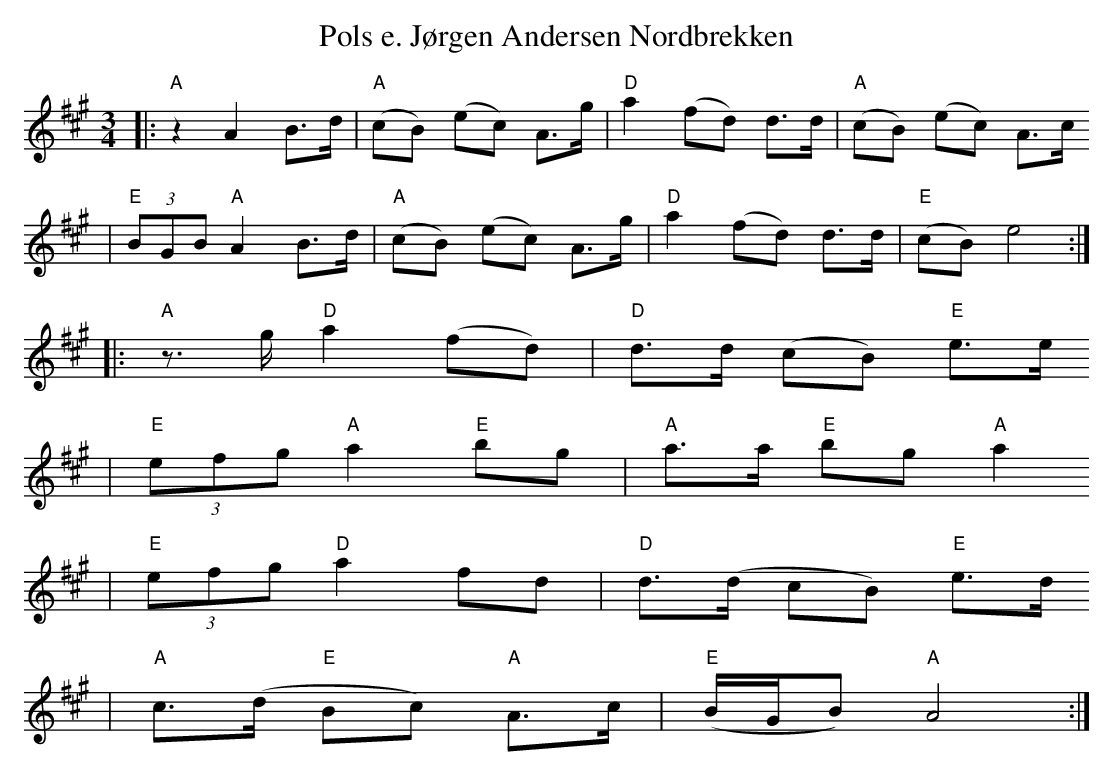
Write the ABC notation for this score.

X:1
T:Pols e. Jørgen Andersen Nordbrekken
M:3/4
L:1/8
K:A
|: "A"z2  A2 B>d | "A"(cB) (ec) A>g | "D"a2 (fd) d>d | "A"(cB) (ec) A>c
| "E"(3BGB "A"A2 B>d | "A"(cB) (ec) A>g | "D"a2 (fd) d>d | "E"(cB) e4  :|
|: "A"z>g "D"a2 (fd) | "D"d>d (cB) "E"e>e
|  "E"(3efg "A"a2 "E"bg | "A"a>a "E"bg "A"a2
|  "E"(3efg "D"a2 fd | "D"d3/2(d/2 cB) "E"e>d
|  "A"c3/2(d/2 "E"Bc) "A"A>c | "E"(B/G/B) "A"A4 :|
